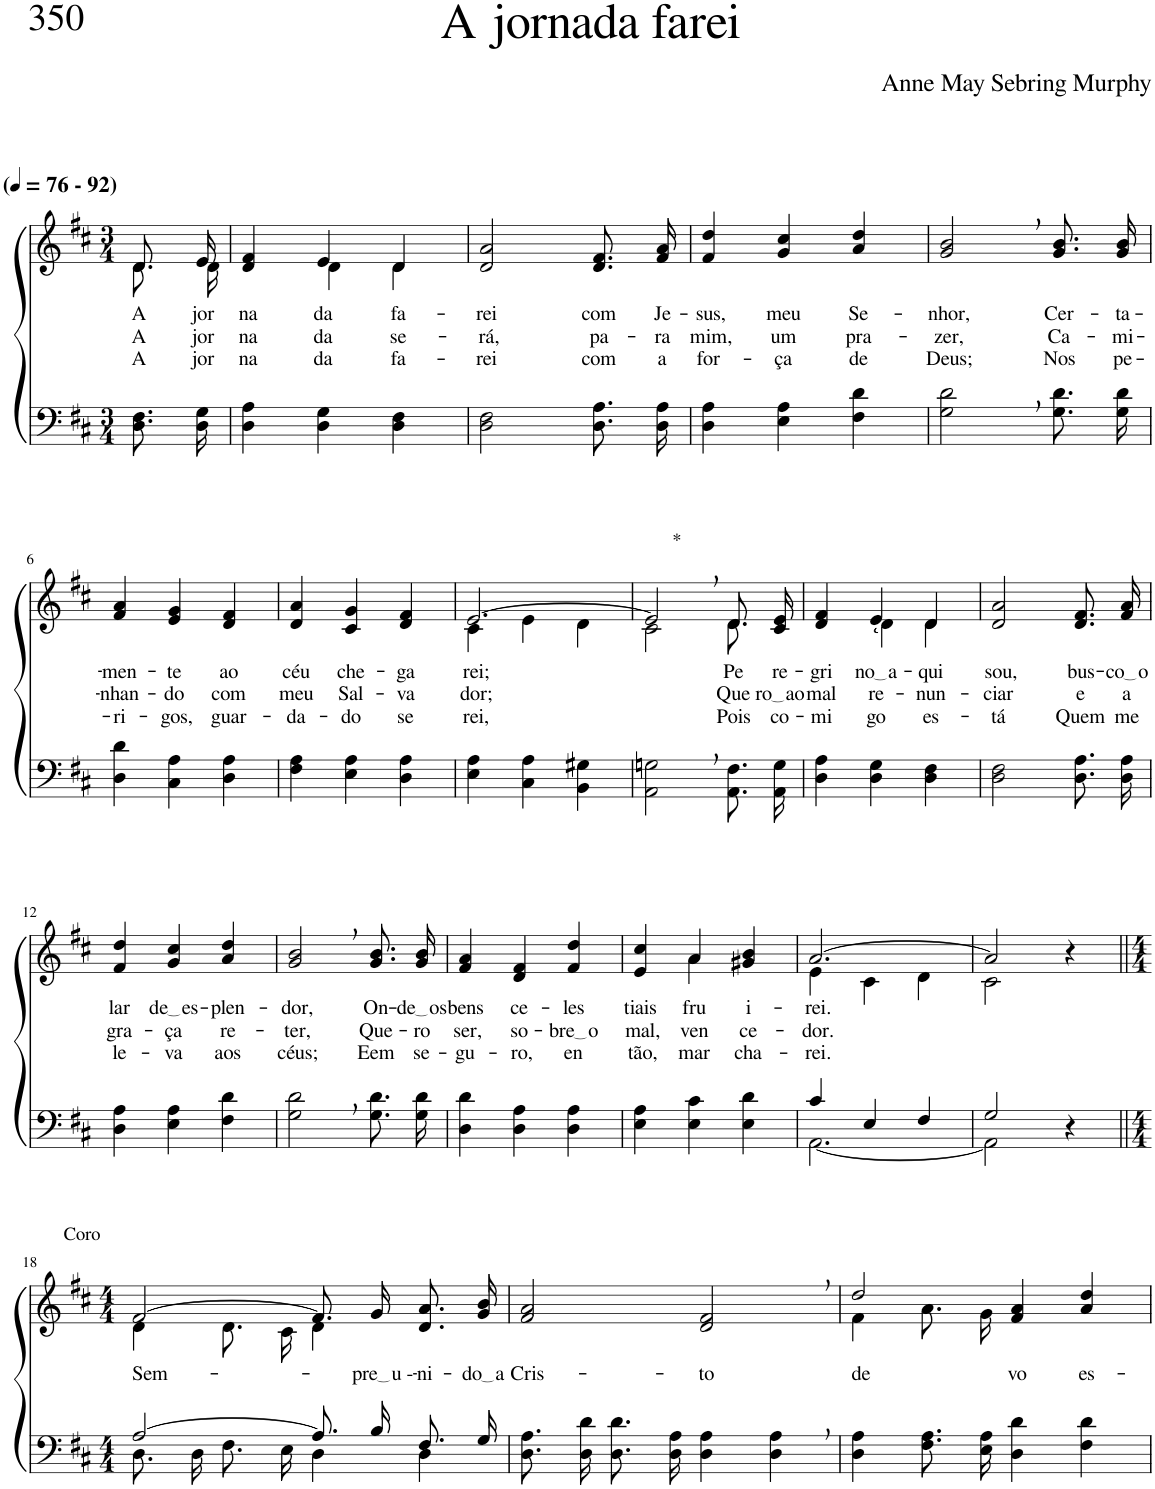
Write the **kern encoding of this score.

**kern	**kern	**text	**text	**text
*part2	*part1	*part1	*part1	*part1
*staff2	*staff1	*staff1	*staff1	*staff1
*I"Parte III e IV	*I"Parte I e II	*	*	*
*clefF4	*clefG2	*	*	*
*k[f#c#]	*k[f#c#]	*	*	*
*M3/4	*M3/4	*	*	*
*MM76	*MM76	*	*	*
=1	=1	=1	=1	=1
*	*^	*	*	*
!	!LO:TX:a:B:t=(	!	!	!	!
!	!LO:TX:a:B:t=- 92)	!	!	!	!
!	!	!	!LO:LY:b	!LO:LY:b	!LO:LY:b
8.D\ 8.F#\L	8.d/L	8.d\L	A	A	A
!	!	!	!LO:LY:b	!LO:LY:b	!LO:LY:b
16D\ 16G\Jk	16e/Jk	16d\Jk	jor-	jor-	jor-
=2	=2	=2	=2	=2	=2
!	!	!	!LO:LY:b	!LO:LY:b	!LO:LY:b
4D\ 4A\	4d/ 4f#/	4ryy	-na-	-na-	-na-
!	!	!	!LO:LY:b	!LO:LY:b	!LO:LY:b
4D\ 4G\	4e/	4d\	-da	-da	-da
!	!	!	!LO:LY:b	!LO:LY:b	!LO:LY:b
4D\ 4F#\	4d/	4d\	fa-	se-	fa-
=3	=3	=3	=3	=3	=3
!	!	!	!LO:LY:b	!LO:LY:b	!LO:LY:b
*	*v	*v	*	*	*
2D\ 2F#\	2d/ 2a/	-rei	-rá,	rei
!	!	!LO:LY:b	!LO:LY:b	!LO:LY:b
8.D\ 8.A\L	8.d/ 8.f#/L	com	pa-	com
!	!	!LO:LY:b	!LO:LY:b	!LO:LY:b
16D\ 16A\Jk	16f#/ 16a/Jk	Je-	-ra	a
=4	=4	=4	=4	=4
!	!	!LO:LY:b	!LO:LY:b	!LO:LY:b
4D\ 4A\	4f#/ 4dd/	-sus,	mim,	for-
!	!	!LO:LY:b	!LO:LY:b	!LO:LY:b
4E\ 4A\	4g/ 4cc#/	meu	um	-ça
!	!	!LO:LY:b	!LO:LY:b	!LO:LY:b
4F#\ 4d\	4a/ 4dd/	Se-	pra-	de
=5	=5	=5	=5	=5
!	!	!LO:LY:b	!LO:LY:b	!LO:LY:b
2G\, 2d\,	2g/, 2b/,	-nhor,	-zer,	Deus;
!	!	!LO:LY:b	!LO:LY:b	!LO:LY:b
8.G\ 8.d\L	8.g/ 8.b/L	Cer-	Ca-	Nos
!	!	!LO:LY:b	!LO:LY:b	!LO:LY:b
16G\ 16d\Jk	16g/ 16b/Jk	-ta-	-mi-	pe-
!!LO:LB:g=z
=6	=6	=6	=6	=6
!	!	!LO:LY:b	!LO:LY:b	!LO:LY:b
4D\ 4d\	4f#/ 4a/	-men-	-nhan-	-ri-
!	!	!LO:LY:b	!LO:LY:b	!LO:LY:b
4C#\ 4A\	4e/ 4g/	-te	-do	-gos,
!	!	!LO:LY:b	!LO:LY:b	!LO:LY:b
4D\ 4A\	4d/ 4f#/	ao	com	guar-
=7	=7	=7	=7	=7
!	!	!LO:LY:b	!LO:LY:b	!LO:LY:b
4F#\ 4A\	4d/ 4a/	céu	meu	-da-
!	!	!LO:LY:b	!LO:LY:b	!LO:LY:b
4E\ 4A\	4c#/ 4g/	che-	Sal-	-do
!	!	!LO:LY:b	!LO:LY:b	!LO:LY:b
4D\ 4A\	4d/ 4f#/	-ga-	-va-	se-
=8	=8	=8	=8	=8
*	*^	*	*	*
!	!	!	!LO:LY:b	!LO:LY:b	!LO:LY:b
4E\ 4A\	[2.e/	4c#\	-rei;	-dor;	-rei,
4C#\ 4A\	.	4e\	.	.	.
4BB\ 4G#X\	.	4d\	.	.	.
=9	=9	=9	=9	=9	=9
!	!LO:TX:a:t=*	!	!	!	!
2AA\, 2Gn\,	2e,/]	2c#\	.	.	.
!	!	!	!LO:LY:b	!LO:LY:b	!LO:LY:b
8.AA\ 8.F#\L	8.d/L	8.d\	Pe-	Que-	Pois
!	!	!	!LO:LY:b	!LO:LY:b	!LO:LY:b
16AA\ 16G\Jk	16c#/ 16e/Jk	16ryy	-re-	ro ao	co-
=10	=10	=10	=10	=10	=10
!	!	!	!LO:LY:b	!LO:LY:b	!LO:LY:b
4D\ 4A\	4d/ 4f#/	4ryy	-gri-	mal	-mi-
!	!	!	!LO:LY:b	!LO:LY:b	!LO:LY:b
4D\ 4G\	4e/	4d\	no a	re-	-go
!	!	!	!LO:LY:b	!LO:LY:b	!LO:LY:b
4D\ 4F#\	4d/	4d\	-qui	-nun-	es-
=11	=11	=11	=11	=11	=11
!	!	!	!LO:LY:b	!LO:LY:b	!LO:LY:b
*	*v	*v	*	*	*
2D\ 2F#\	2d/ 2a/	sou,	-ciar	-tá
!	!	!LO:LY:b	!LO:LY:b	!LO:LY:b
8.D\ 8.A\L	8.d/ 8.f#/L	bus-	e	Quem
!	!	!LO:LY:b	!LO:LY:b	!LO:LY:b
16D\ 16A\Jk	16f#/ 16a/Jk	co o	a	me
!!LO:LB:g=z
=12	=12	=12	=12	=12
!	!	!LO:LY:b	!LO:LY:b	!LO:LY:b
4D\ 4A\	4f#/ 4dd/	lar	gra-	le-
!	!	!LO:LY:b	!LO:LY:b	!LO:LY:b
4E\ 4A\	4g/ 4cc#/	de es	-ça	-va
!	!	!LO:LY:b	!LO:LY:b	!LO:LY:b
4F#\ 4d\	4a/ 4dd/	-plen-	re-	aos
=13	=13	=13	=13	=13
!	!	!LO:LY:b	!LO:LY:b	!LO:LY:b
2G\, 2d\,	2g/, 2b/,	-dor,	-ter,	céus;
!	!	!LO:LY:b	!LO:LY:b	!LO:LY:b
8.G\ 8.d\L	8.g/ 8.b/L	On-	Que-	Eem
!	!	!LO:LY:b	!LO:LY:b	!LO:LY:b
16G\ 16d\Jk	16g/ 16b/Jk	de os	-ro	se-
=14	=14	=14	=14	=14
!	!	!LO:LY:b	!LO:LY:b	!LO:LY:b
4D\ 4d\	4f#/ 4a/	bens	ser,	-gu-
!	!	!LO:LY:b	!LO:LY:b	!LO:LY:b
4D\ 4A\	4d/ 4f#/	ce-	so-	-ro,
!	!	!LO:LY:b	!LO:LY:b	!LO:LY:b
4D\ 4A\	4f#/ 4dd/	-les-	bre o	en-
=15	=15	=15	=15	=15
*	*^	*	*	*
!	!	!	!LO:LY:b	!LO:LY:b	!LO:LY:b
4E\ 4A\	4ryy	4e/ 4cc#/	-tiais	mal,	-tão,
!	!	!	!LO:LY:b	!LO:LY:b	!LO:LY:b
4E\ 4c#\	4a\	4a/	fru-	ven-	mar-
!	!	!	!LO:LY:b	!LO:LY:b	!LO:LY:b
4E\ 4d\	4ryy	4g#X/ 4b/	-i-	-ce-	-cha-
=16	=16	=16	=16	=16	=16
*^	*	*	*	*	*
!	!	!	!	!LO:LY:b	!LO:LY:b	!LO:LY:b
4c#/	[2.AA\	[2.a/	4e\	-rei.	-dor.	-rei.
4E/	.	.	4c#\	.	.	.
4F#/	.	.	4d\	.	.	.
=17	=17	=17	=17	=17	=17	=17
2G/	2AA\]	2a/]	2c#\	.	.	.
4r	4ryy	4r	4ryy	.	.	.
!!LO:LB:g=z	!!
=18||	=18||	=18||	=18||	=18||	=18||	=18||
*M4/4	*	*M4/4	*	*	*	*
!	!	!LO:TX:a:t=Coro	!	!	!	!
!	!	!	!	!LO:LY:b	!	!
[2A/	8.D\L	[2f#/	4d\	Sem-	.	.
.	16D\Jk	.	.	.	.	.
.	8.F#\L	.	8.d\L	.	.	.
.	16E\Jk	.	16c#\Jk	.	.	.
8.A/L]	4D\	8.f#/L]	4d\	.	.	.
!	!	!	!	!LO:LY:b	!	!
16B/Jk	.	16g/Jk	.	pre u -	.	.
!	!	!	!	!LO:LY:b	!	!
8.F#/L	4D\	8.d/ 8.a/L	4ryy	-ni-	.	.
!	!	!	!	!LO:LY:b	!	!
16G/Jk	.	16g/ 16b/Jk	.	do a	.	.
*v	*v	*	*	*	*	*
*	*v	*v	*	*	*
=19	=19	=19	=19	=19
!	!	!LO:LY:b	!	!
8.D\ 8.A\L	2f#/ 2a/	Cris-	.	.
16D\ 16d\Jk	.	.	.	.
8.D\ 8.d\L	.	.	.	.
16D\ 16A\Jk	.	.	.	.
!	!	!LO:LY:b	!	!
4D\ 4A\	2d/, 2f#/,	-to	.	.
4D\, 4A\,	.	.	.	.
=20	=20	=20	=20	=20
*	*^	*	*	*
!	!	!	!LO:LY:b	!	!
4D\ 4A\	2dd/	4f#\	de-	.	.
8.F#\ 8.A\L	.	8.a\L	.	.	.
16E\ 16A\Jk	.	16g\Jk	.	.	.
!	!	!	!LO:LY:b	!	!
4D\ 4d\	4f#/ 4a/	2ryy	-vo	.	.
!	!	!	!LO:LY:b	!	!
4F#\ 4d\	4a/ 4dd/	.	es-	.	.
*	*v	*v	*	*	*
=	=	=	=	=
*-	*-	*-	*-	*-
